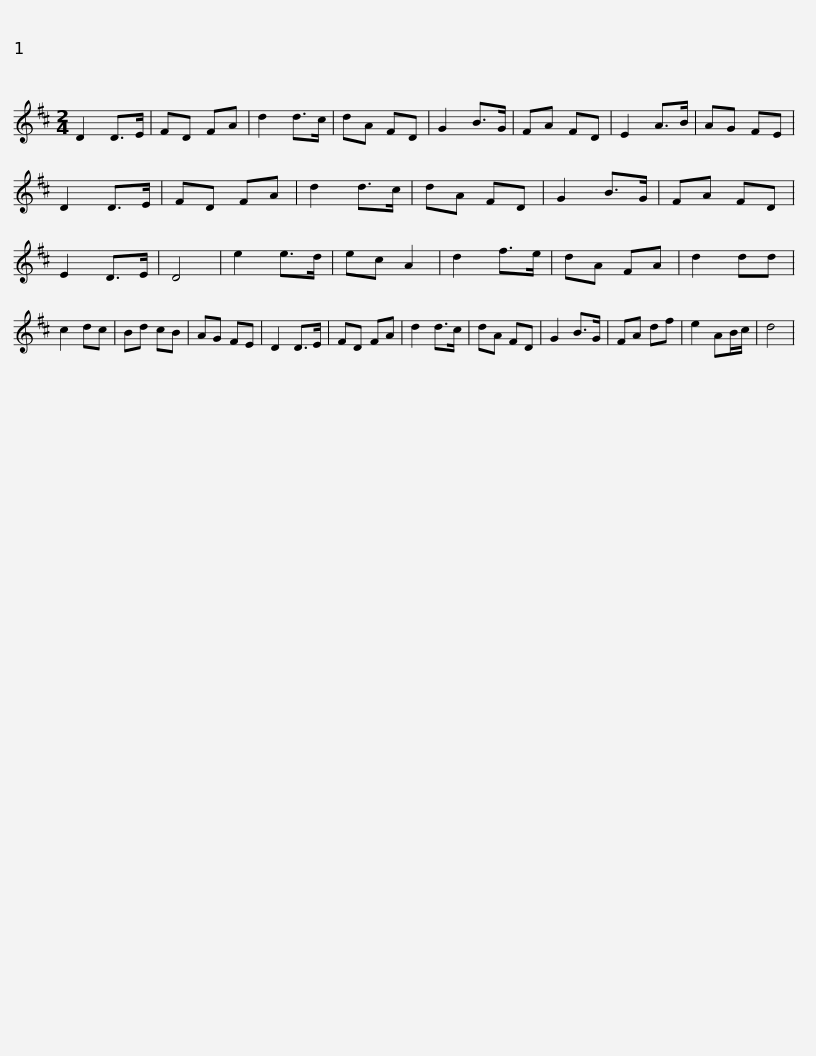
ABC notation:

X:1
L:1/8
M:2/4
I:linebreak $
K:D
V:1 treble
V:1
 D2 D>E | FD FA | d2 d>c | dA FD | G2 B>G | %5
 FA FD | E2 A>B | AG FE | D2 D>E | FD FA | %10
 d2 d>c |$ dA FD | G2 B>G | FA FD | E2 D>E | %15
 D4 | e2 e>d | ec A2 | d2 f>e | dA FA | %20
 d2 dd | c2 dc | Bd cB |$ AG FE | D2 D>E | %25
 FD FA | d2 d>c | dA FD | G2 B>G | FA df | %30
 e2 AB/c/ | d4 | %32
